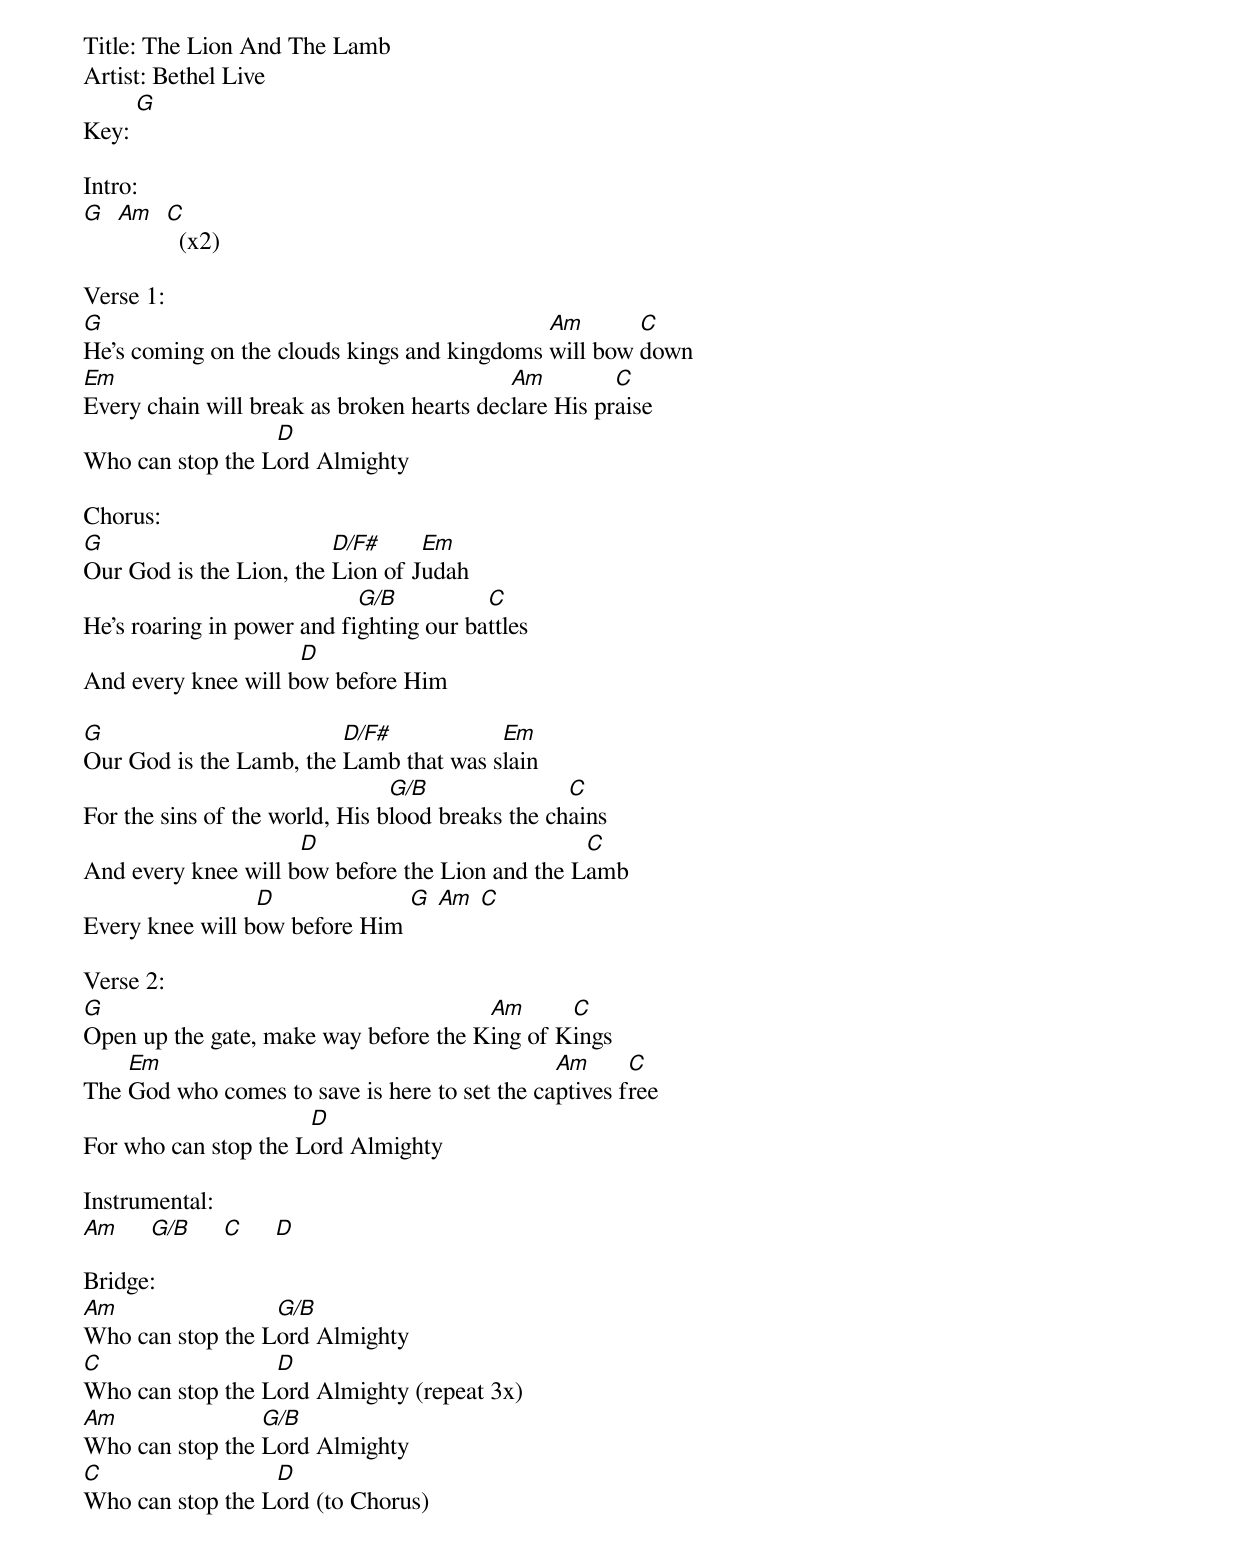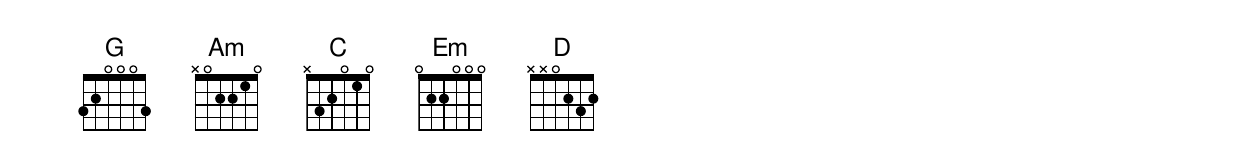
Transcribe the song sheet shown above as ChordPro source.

Title: The Lion And The Lamb
Artist: Bethel Live
Key: [G]

Intro:
[G]  [Am]  [C]  (x2)

Verse 1:
[G]He's coming on the clouds kings and kingdoms [Am]will bow [C]down
[Em]Every chain will break as broken hearts dec[Am]lare His pr[C]aise
Who can stop the L[D]ord Almighty

Chorus:
[G]Our God is the Lion, the [D/F#]Lion of J[Em]udah
He's roaring in power and fi[G/B]ghting our ba[C]ttles
And every knee will b[D]ow before Him

[G]Our God is the Lamb, the [D/F#]Lamb that was s[Em]lain
For the sins of the world, His b[G/B]lood breaks the ch[C]ains
And every knee will b[D]ow before the Lion and the L[C]amb
Every knee will b[D]ow before Him [G] [Am] [C]

Verse 2:
[G]Open up the gate, make way before the K[Am]ing of K[C]ings
The [Em]God who comes to save is here to set the ca[Am]ptives f[C]ree
For who can stop the L[D]ord Almighty

Instrumental:
[Am]     [G/B]     [C]     [D]

Bridge:
[Am]Who can stop the L[G/B]ord Almighty
[C]Who can stop the L[D]ord Almighty (repeat 3x)
[Am]Who can stop the [G/B]Lord Almighty
[C]Who can stop the L[D]ord (to Chorus)
